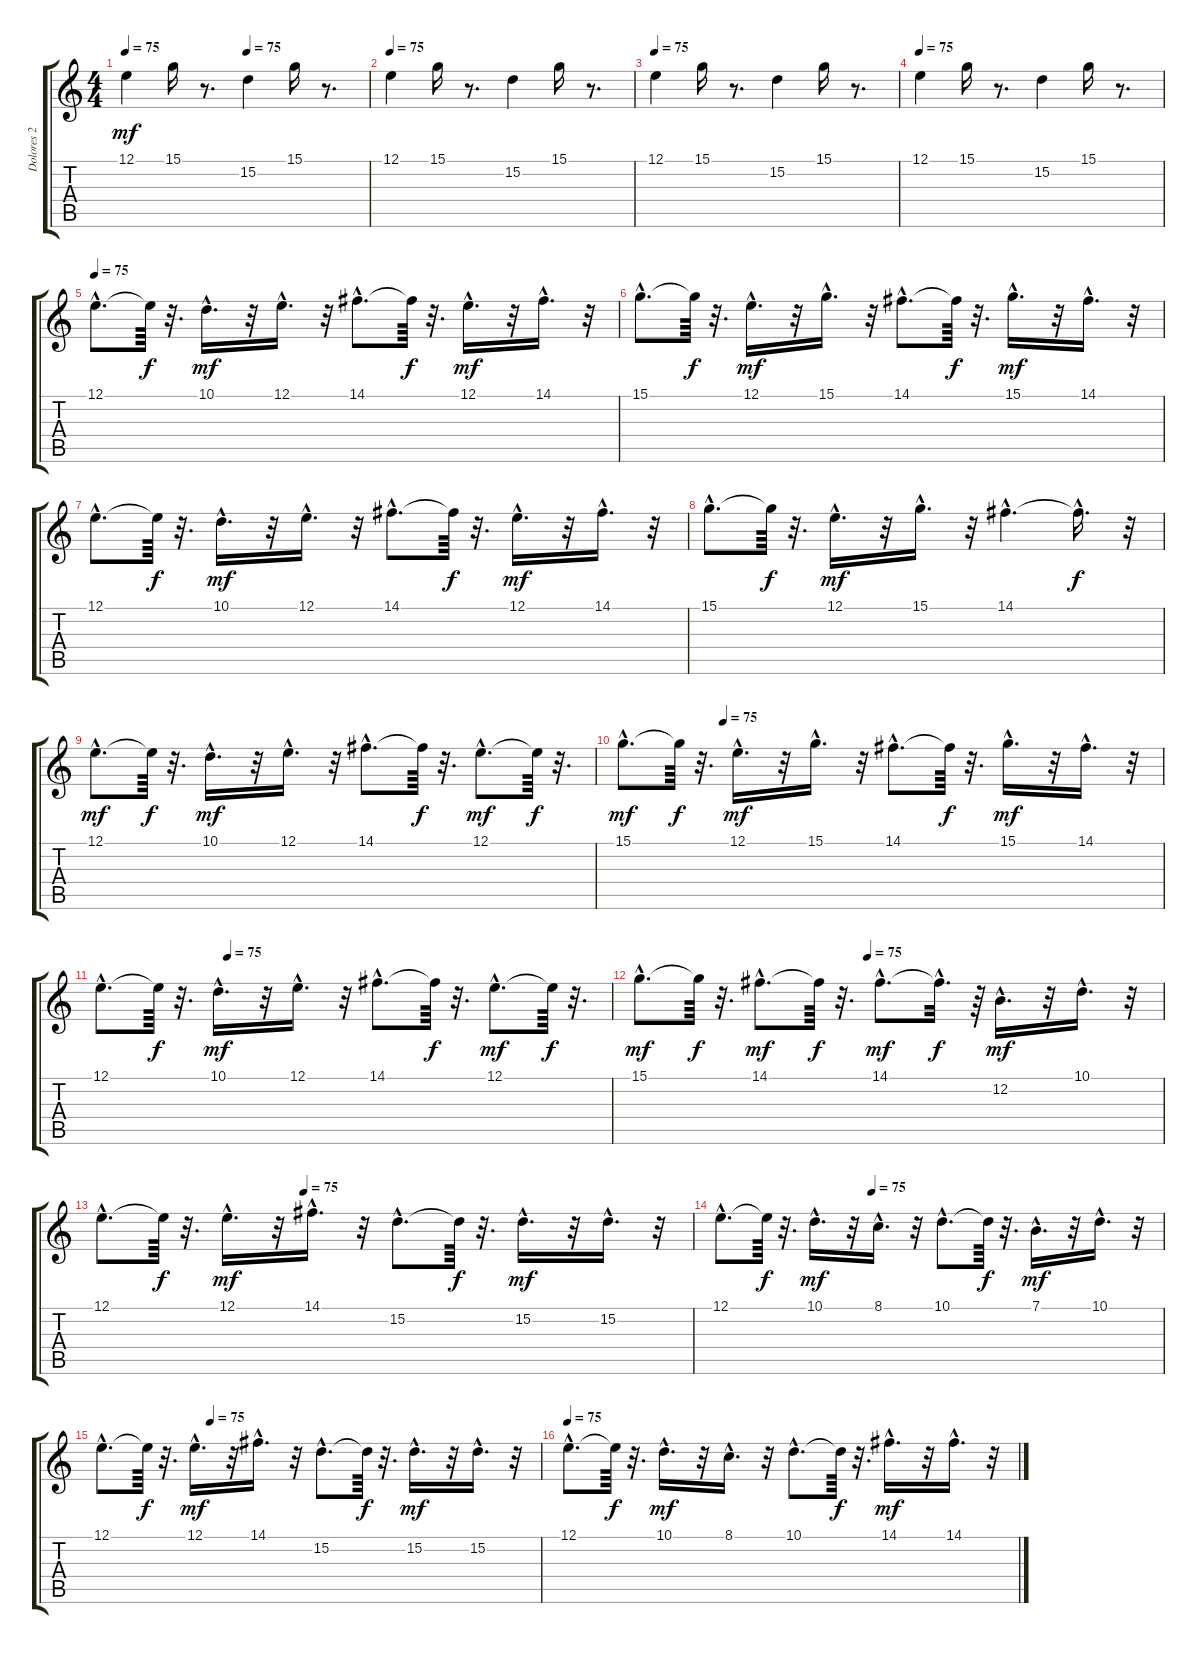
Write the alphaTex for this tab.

\track ("Dolores 2" "Dolores 2") {instrument pad3polysynth}
\staff {score tabs}
\tuning (E4 B3 G3 D3 A2 E2) {hide}
\ts (4 4)
\tempo 75
\tempo (75 0.5)
\clef g2
\ks c
12.1.4{dy mf} 15.1.16 r.8{d} 15.2.4 15.1.16 r.8{d} |
\tempo 75
12.1.4 15.1.16 r.8{d} 15.2.4 15.1.16 r.8{d} |
\tempo 75
12.1.4 15.1.16 r.8{d} 15.2.4 15.1.16 r.8{d} |
\tempo 75
12.1.4 15.1.16 r.8{d} 15.2.4 15.1.16 r.8{d} |
\tempo 75
12.1{hac}.8{d} 12.1{t}.64{dy f} r.32{d} 10.1{hac}.16{d dy mf} r.32 12.1{hac}.16{d} r.32 14.1{hac}.8{d} 14.1{t}.64{dy f} r.32{d} 12.1{hac}.16{d dy mf} r.32 14.1{hac}.16{d} r.32 |
15.1{hac}.8{d} 15.1{t}.64{dy f} r.32{d} 12.1{hac}.16{d dy mf} r.32 15.1{hac}.16{d} r.32 14.1{hac}.8{d} 14.1{t}.64{dy f} r.32{d} 15.1{hac}.16{d dy mf} r.32 14.1{hac}.16{d} r.32 |
12.1{hac}.8{d} 12.1{t}.64{dy f} r.32{d} 10.1{hac}.16{d dy mf} r.32 12.1{hac}.16{d} r.32 14.1{hac}.8{d} 14.1{t}.64{dy f} r.32{d} 12.1{hac}.16{d dy mf} r.32 14.1{hac}.16{d} r.32 |
15.1{hac}.8{d} 15.1{t}.64{dy f} r.32{d} 12.1{hac}.16{d dy mf} r.32 15.1{hac}.16{d} r.32 14.1{hac}.4{d} 14.1{hac t}.16{d dy f} r.32 |
12.1{hac}.8{d dy mf} 12.1{t}.64{dy f} r.32{d} 10.1{hac}.16{d dy mf} r.32 12.1{hac}.16{d} r.32 14.1{hac}.8{d} 14.1{t}.64{dy f} r.32{d} 12.1{hac}.8{d dy mf} 12.1{t}.64{dy f} r.32{d} |
\tempo (75 0.1875)
15.1{hac}.8{d dy mf} 15.1{t}.64{dy f} r.32{d} 12.1{hac}.16{d dy mf} r.32 15.1{hac}.16{d} r.32 14.1{hac}.8{d} 14.1{t}.64{dy f} r.32{d} 15.1{hac}.16{d dy mf} r.32 14.1{hac}.16{d} r.32 |
\tempo (75 0.25)
12.1{hac}.8{d} 12.1{t}.64{dy f} r.32{d} 10.1{hac}.16{d dy mf} r.32 12.1{hac}.16{d} r.32 14.1{hac}.8{d} 14.1{t}.64{dy f} r.32{d} 12.1{hac}.8{d dy mf} 12.1{t}.64{dy f} r.32{d} |
\tempo (75 0.4375)
15.1{hac}.8{d dy mf} 15.1{t}.64{dy f} r.32{d} 14.1{hac}.8{d dy mf} 14.1{t}.64{dy f} r.32{d} 14.1{hac}.8{d dy mf} 14.1{hac t}.32{d dy f} r.64 12.2{hac}.16{d dy mf} r.32 10.1{hac}.16{d} r.32 |
\tempo (75 0.34375)
12.1{hac}.8{d} 12.1{t}.64{dy f} r.32{d} 12.1{hac}.16{d dy mf} r.32 14.1{hac}.16{d} r.32 15.2{hac}.8{d} 15.2{t}.64{dy f} r.32{d} 15.2{hac}.16{d dy mf} r.32 15.2{hac}.16{d} r.32 |
\tempo (75 0.34375)
12.1{hac}.8{d} 12.1{t}.64{dy f} r.32{d} 10.1{hac}.16{d dy mf} r.32 8.1{hac}.16{d} r.32 10.1{hac}.8{d} 10.1{t}.64{dy f} r.32{d} 7.1{hac}.16{d dy mf} r.32 10.1{hac}.16{d} r.32 |
\tempo (75 0.25)
12.1{hac}.8{d} 12.1{t}.64{dy f} r.32{d} 12.1{hac}.16{d dy mf} r.32 14.1{hac}.16{d} r.32 15.2{hac}.8{d} 15.2{t}.64{dy f} r.32{d} 15.2{hac}.16{d dy mf} r.32 15.2{hac}.16{d} r.32 |
\tempo 75
12.1{hac}.8{d} 12.1{t}.64{dy f} r.32{d} 10.1{hac}.16{d dy mf} r.32 8.1{hac}.16{d} r.32 10.1{hac}.8{d} 10.1{t}.64{dy f} r.32{d} 14.1{hac}.16{d dy mf} r.32 14.1{hac}.16{d} r.32
